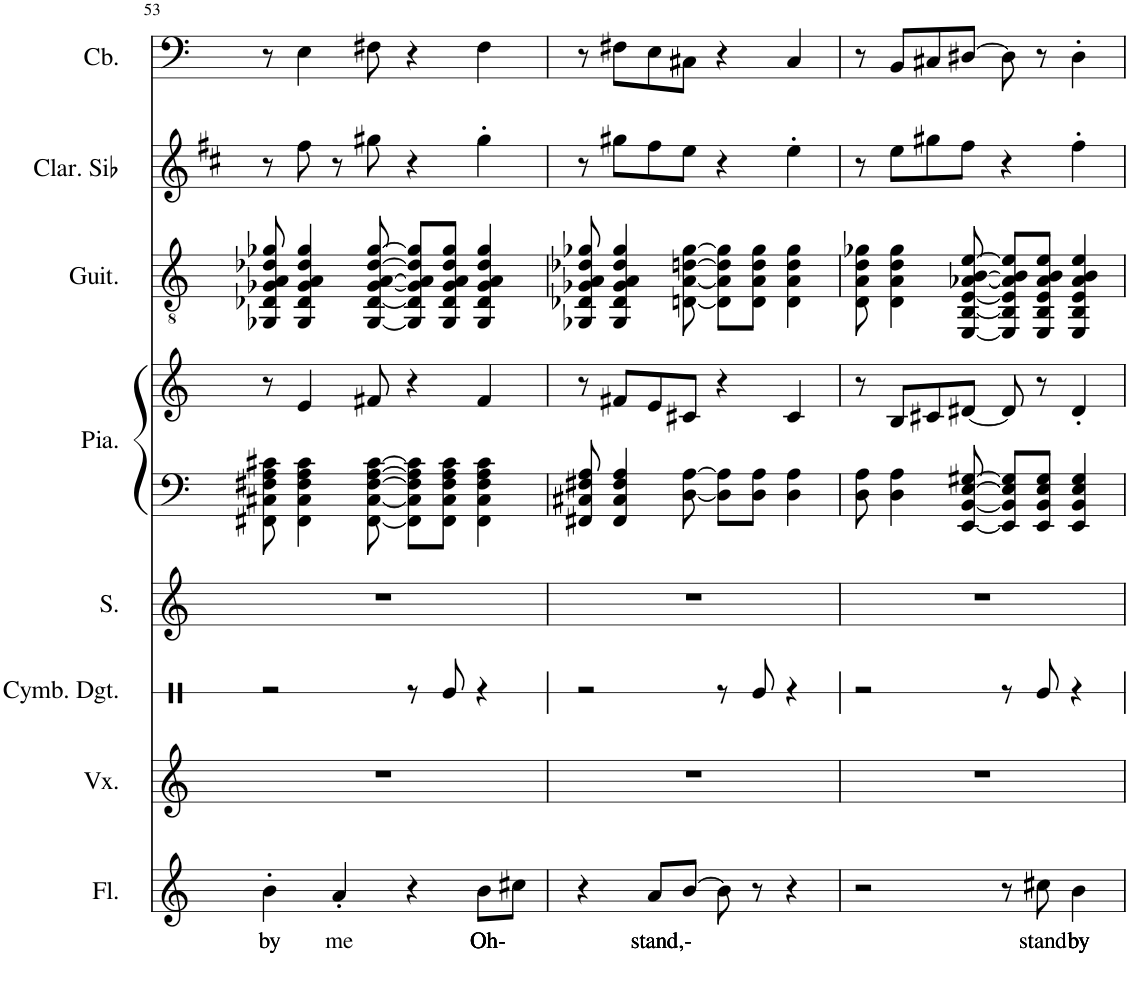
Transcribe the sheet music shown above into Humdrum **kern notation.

**kern	**text	**kern	**kern	**kern	**kern	**kern	**kern	**kern	**kern
*part8	*part8	*part7	*part6	*part5	*part4	*part4	*part3	*part2	*part1
*staff9	*staff9	*staff8	*staff7	*staff6	*staff5	*staff4	*staff3	*staff2	*staff1
*I"Flûte	*	*I"Voix, Voice Ohh	*I"Cymbales à doigts, Percusión	*I"Soprano, Voice Ahh	*I"Piano	*	*I"Guitare classique	*I"Clarinette en Sib	*I"Contrebasse
*I'Fl.	*	*I'Vx.	*I'Cymb. Dgt.	*I'S.	*I'Pia.	*	*I'Guit.	*I'Clar. Sib	*I'Cb.
!!LO:PB:g=z
*clefG2	*	*clefG2	*clefX	*clefG2	*clefF4	*clefG2	*clefGv2	*clefG2	*clefF4
*	*	*	*	*	*	*	*	*Trd1c2	*Trd7c12
*k[]	*	*k[]	*k[]	*k[]	*k[]	*k[]	*k[]	*k[f#c#]	*k[]
*M4/4	*	*M4/4	*M4/4	*M4/4	*M4/4	*M4/4	*M4/4	*M4/4	*M4/4
=53	=53	=53	=53	=53	=53	=53	=53	=53	=53
!	!LO:LY:b	!	!	!	!	!	!	!	!
4b'\	by	1r	2r	1r	8FF#X\ 8C#X\ 8F#X\ 8A\ 8c#X\	8r	8GG-X/ 8D-X/ 8G-X/ 8A/ 8d-X/ 8g-X/	8r	8r
.	.	.	.	.	4FF#\ 4C#\ 4F#\ 4A\ 4c#\	4e/	4GG-/ 4D-/ 4G-/ 4A/ 4d-/ 4g-/	8ff#\	4E\
!	!LO:LY:b	!	!	!	!	!	!	!	!
4a'/	me	.	.	.	.	.	.	8r	.
.	.	.	.	.	[8FF#\ [8C#\ [8F#\ [8A\ [8c#\	8f#X/	[8GG-/ [8D-/ [8G-/ [8A/ [8d-/ [8g-/	8gg#X\	8F#X\
4r	.	.	8r	.	8FF#\] 8C#\] 8F#\] 8A\] 8c#\]L	4r	8GG-/] 8D-/] 8G-/] 8A/] 8d-/] 8g-/]L	4r	4r
.	.	.	8Re/	.	8FF#\ 8C#\ 8F#\ 8A\ 8c#\J	.	8GG-/ 8D-/ 8G-/ 8A/ 8d-/ 8g-/J	.	.
!	!LO:LY:b	!	!	!	!	!	!	!	!
8b\L	Oh-	.	4r	.	4FF#\ 4C#\ 4F#\ 4A\ 4c#\	4f#/	4GG-/ 4D-/ 4G-/ 4A/ 4d-/ 4g-/	4gg#'\	4F#\
8cc#X\J	.	.	.	.	.	.	.	.	.
=54	=54	=54	=54	=54	=54	=54	=54	=54	=54
4r	.	1r	2r	1r	8FF#X/ 8C#X/ 8F#X/ 8A/	8r	8GG-X/ 8D-X/ 8G-X/ 8A/ 8d-X/ 8g-X/	8r	8r
.	.	.	.	.	4FF#/ 4C#/ 4F#/ 4A/	8f#X/L	4GG-/ 4D-/ 4G-/ 4A/ 4d-/ 4g-/	8gg#X\L	8F#X\L
!	!LO:LY:b	!	!	!	!	!	!	!	!
8a/L	stand,-	.	.	.	.	8e/	.	8ff#\	8E\
[8b/J	.	.	.	.	[8D\ [8A\	8c#X/J	[8Dn\ [8A\ [8dn\ [8g-\	8ee\J	8C#X\J
8b\]	.	.	8r	.	8D\] 8A\]L	4r	8D\] 8A\] 8d\] 8g-\]L	4r	4r
8r	.	.	8Re/	.	8D\ 8A\J	.	8D\ 8A\ 8d\ 8g-\J	.	.
4r	.	.	4r	.	4D\ 4A\	4c#/	4D\ 4A\ 4d\ 4g-\	4ee'\	4C#/
=55	=55	=55	=55	=55	=55	=55	=55	=55	=55
2r	.	1r	2r	1r	8D\ 8A\	8r	8D\ 8A\ 8d\ 8g-X\	8r	8r
.	.	.	.	.	4D\ 4A\	8B/L	4D\ 4A\ 4d\ 4g-\	8ee\L	8BB/L
.	.	.	.	.	.	8c#X/	.	8gg#X\	8C#X/
.	.	.	.	.	[8EE/ [8BB/ [8E/ [8G#X/	[8d#X/J	[8EE/ [8BB/ [8E/ [8A-X/ [8B/ [8e/	8ff#\J	[8D#X/J
8r	.	.	8r	.	8EE/] 8BB/] 8E/] 8G#/]L	8d#/]	8EE/] 8BB/] 8E/] 8A-/] 8B/] 8e/]L	4r	8D#\]
!	!LO:LY:b	!	!	!	!	!	!	!	!
8cc#X\	stand	.	8Re/	.	8EE/ 8BB/ 8E/ 8G#/J	8r	8EE/ 8BB/ 8E/ 8A-/ 8B/ 8e/J	.	8r
!	!LO:LY:b	!	!	!	!	!	!	!	!
4b\	by	.	4r	.	4EE/ 4BB/ 4E/ 4G#/	4d#'/	4EE/ 4BB/ 4E/ 4A-/ 4B/ 4e/	4ff#'\	4D#'\
=	=	=	=	=	=	=	=	=	=
*-	*-	*-	*-	*-	*-	*-	*-	*-	*-
